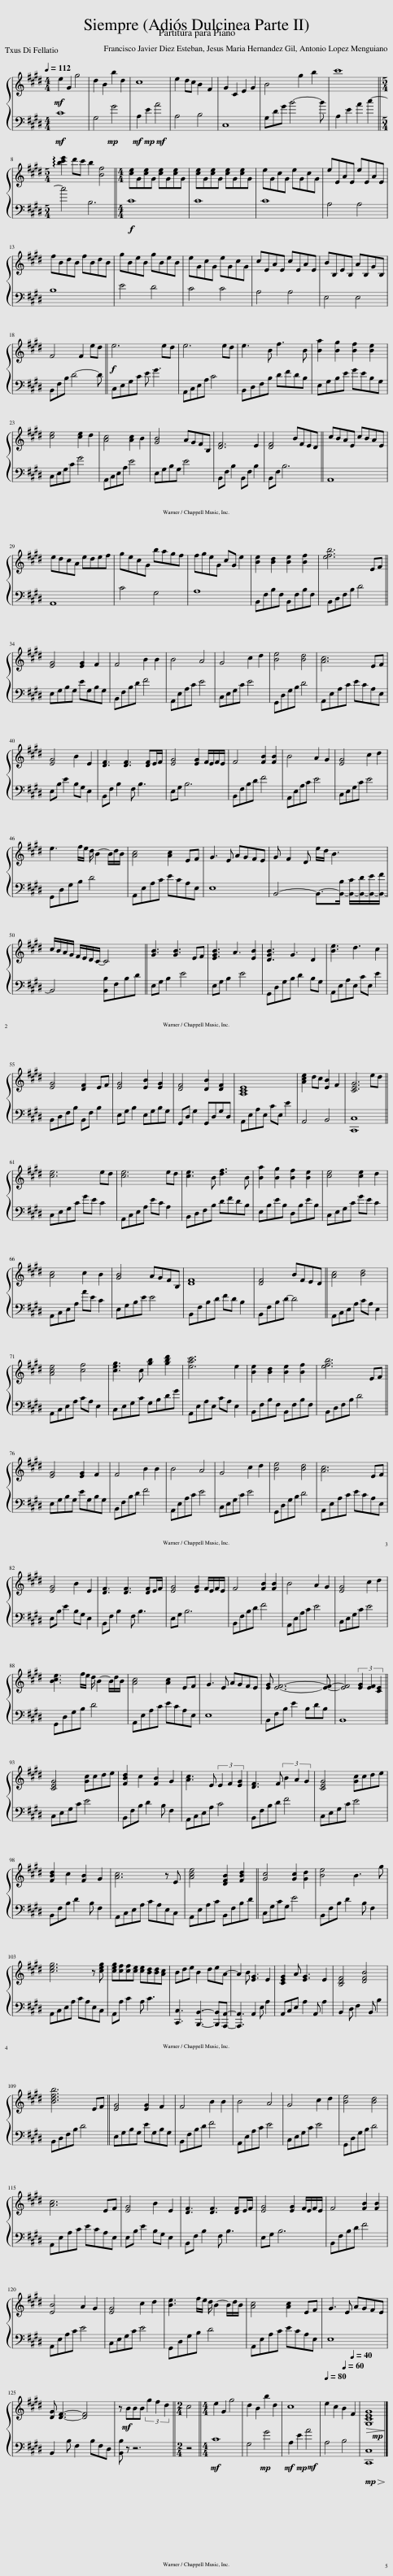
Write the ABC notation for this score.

X:1
%%score { 1 | 2 }
L:1/8
Q:1/4=112
M:4/4
I:linebreak $
K:E
V:1 treble
V:2 bass
V:1
!mf! e2 G2 g4 | d2 B2 b2 d2 | c8 | e2 dc B2 F2 | G2 C2 E2 G2 | %5
 B4 g2 b2 | c'8 ||$[M:5/4] !arpeggio![bc'e']2 d'c' b2 [Bf]4 ||[M:4/4] [ce]G[ce]G [ce]G[ce]G | [ce]G[ce]G [ce]G[ce]G | %10
 eGcG eGcG | eEAE eEAE |$ fBdB fBdB | gBeB gBeB | eGcG eGcG | %15
 cEAE cEAE | BB,EB, AB,GB, |$ F4 F2 ed ||!f! e6 ed | e6 ed | %20
 e3 B f3 B | [Ba]2 [Bg]2 [Bf]2 [Be]2 |$ [ce]4 [ce]2 d2 | [Ac]4 [Ac]2 B2 | [GB]4 AGFB, | %25
 [DF]6 E2 | [DF]4 BFED || cBAE cBAE |$ edcA edef | gecG bagf | %30
 fgeG cG e2 | [Be]2 [Bd]2 [Be]2 [Bf]2 | [efb]6 EF ||$ [EG]4 [EG]2 F2 | F4 B2 B2 | %35
 B4 A4 | G4 c2 d2 | [Be]4 [Bd]4 | [Ac]6 EF |$ [EG]4 B2 E2 | %40
 [DF]3 [DF]3 [DF]E/F/ | [EG]4 [EG]2 F/E/F/E/ | F4 [FB]2 [FB]2 | B4 A2 G2 | [EG]4 c2 d2 |$ %45
 e3 f/e/ d/ B2- B/d/B/ | [Ac]4 [Ac]2 EF | G3 E AGFE | G F2 D e/d/ B3 |$ c/B/A/G/ F/E/D/C/- C4 || %50
 [GB]3 [GB]3 EF | [EGB]3 A3 [EB]2 | [DGB]3 G3 D2 | [Be]3 d3 c2 |$ [EG]4 [DF]2 EF | %55
 [EG]4 [EB]2 [EG]2 | [DF]4 [DB]2 [DF]2 | [A,CE]8 | [Ace]2 dc [EB]2 F2 | [CEG]6 ed ||$ %60
 [ce]6 ed | [ce]6 ed | [ce]3 B [df]3 B | [Ba]2 [Bg]2 [Bf]2 [Be]2 | [ce]4 [ce]2 d2 |$ %65
 [Ac]4 c2 B2 | [GB]4 AGFB, | [DF]8 | [DF]4 BFED || [Ac]4 [Bd]4 |$ %70
 [Ace]4 [cf]4 | [ceg]3 c [gb]2 [gbd']2 | [eac']6 e2 | [Be]2 [Bd]2 [Be]2 [Bf]2 | [efb]6 EF ||$ %75
 [EG]4 [EG]2 F2 | F4 B2 B2 | B4 A4 | G4 c2 d2 | [Be]4 [Bd]4 | %80
 [Ac]6 EF |$ [EG]4 B2 E2 | [DF]3 [DF]3 [DF]E/F/ | [EG]4 [EG]2 F/E/F/E/ | F4 [FB]2 [FB]2 | %85
 B4 A2 G2 | [EG]4 c2 d2 |$ [Bce]3 f/e/ d/ B2- B/d/B/ | [Ac]4 [Ac]2 EF | G3 E AGFE | %90
 [EG] [EF]6- [EF]- | [EF]4 (3[EG]2 [EF]2 [CE]2 ||$ [CEG]4 [Gc]cde | [FBd]2 c2 [FB]2 G2 | [Ac]3 E (3E2 F2 [EG]2 | %95
 [DF]3 F (3B2 A2 G2 | [CEG]4 [Gc]cde |$ [FBd]2 c2 [FB]2 G2 | [Ac]6 z E | [Ace]4 [DFB]2 [FBd]2 || %100
 [Gc]4 [Gc]2 [Gd]2 | [Be]4 B3 g |$ [ceg]6 z [ceg] | [ceg][cf][cf][ce] [ce][Bd][Bd][Ac] | Bde B2 deA- | %105
 A2 B [EG]3 E2 | [CEG]2 A [EG]3 E2 | [B,DF]4 [DFB]4 |$ [Bdfb]6 EF || [EG]4 [EG]2 F2 | %110
 F4 B2 B2 | B4 A4 | G4 c2 d2 | [Be]4 [Bd]4 |$ [Ac]6 EF | %115
 [EG]4 B2 E2 | [DF]3 [DF]3 [DF]E/F/ | [EG]4 [EG]2 F/E/F/E/ | F4 [FB]2 [FB]2 |$ [EB]4 A2 G2 | %120
 [EG]4 c2 d2 | [Be]3 f/e/ d/ B2- B/d/B/ | [Ac]4 [Ac]2 EF | G3 E AGFE |$ [DG] [DF]3- [DF]4 | %125
 z!mf! BBB (3g2 f2 d2 ||[M:2/4] c4 ||[M:4/4] e2 G2 g4 | d2 B2 b2 d2 | c8 | %130
[Q:1/4=80] e2 c2[Q:1/4=60] B2[Q:1/4=40] F2 |!>(! [G,CEG]8!>)! |] %132
V:2
!mf! C8 | G,4!mp! G4 |!mf! A,2!mp! E2!mf! A4 | A,4 B,4 | C,8 | %5
 G,DG B4- B | A,2 E2 A2 c2- ||$[M:5/4] c4 B,6 ||[M:4/4]!f! C8 | C8 | %10
 C8 | A,4 A,4 |$ B,8 | E4 D4 | C4 C4 | %15
 A,4 A,4 | E,4 E,4 |$ B,,F,B, D4- D || C,E,G,C E G3 | A,,C,E,A, C4 | %20
 B,,D,F,B, DFDB, | E,G,B,E GEB,G, |$ C,E,G,C G4 | A,,C,E,A, E4 | E,G,B,G, E4 | %25
 B,,F, B,2 B,,F, B,2 | B,,F, B,6 || A,,8 |$ A,,8 | C4 G,4 | %30
 A,8 | B,,F,B,F, B,,F,B,F, | B,,D,F,B, D4 ||$ E,G,B,G, EG,B,G, | B,,F,B,D F4 | %35
 A,,E,A,C E4 | C,E,G,C E4 | G,,D,G,B, D4 | A,,E,A,C ECA,E, |$ E,B, E2 B,G, E,2 | %40
 B,,F, B,2 F, B,3 | E,G, B,6 | B,,F,B,D F4 | A,,E,A,C E4 | C,E,G,C E4 |$ %45
 G,,D,G,B, D4 | A,,E,A,C ECA,E, | E,8 | B,,4- B,,->[B,,-B,] [B,,-C]/[B,,-D]/[B,,-E]/[B,,-F]/ |$ B,,4 [B,,B,]F,B,D || %50
 E,G, B,2 E4 | E,G, B,2 E4 | G,,D,G,B, D2 B,G, | A,,E,A,E, CE, E2 |$ B,,D,F,B, B,,F, B,2 | %55
 E,G, B,2 E,G,B,G, | G,,D, G,2 G,,D,G,D, | A,,E,A,E, CE, E2 | A,,4 B,,4 | [C,,C,]8 ||$ %60
 C,E,G,C GE C2 | A,,C,E,A, EC A,2 | B,,D,F,B, DFDB, | E,B,EB, D,B,EB, | C,E,G,C GE C2 |$ %65
 A,,C,E,A, AE C2 | E,G,B,E E4 | B,,F,B,D FD B,2 | B,,F,B,D- D4 || A,,C,E,A, CA, E,2 |$ %70
 A,,C,E,A, CA, E,2 | C,E,G,C G,B,DG | A,,E,A,E, CA, E,2 | B,,F,B,F, B,,F,B,F, | B,,D,F,B, D4 ||$ %75
 E,G,B,G, EG,B,G, | B,,F,B,D F4 | A,,E,A,C E4 | C,E,G,C E4 | G,,D,G,B, D4 | %80
 A,,E,A,C ECA,E, |$ E,B, E2 B,G, E,2 | B,,F, B,2 F, B,3 | E,G, B,6 | B,,F,B,D F4 | %85
 A,,E,A,C E4 | C,E,G,C E4 |$ G,,D,G,B, D4 | A,,E,A,C ECA,E, | E,8 | %90
 B,,F,B, E2 B,DB, | B,,8 ||$ C,E,G,C E4 | B,,F,B, D2 B, F,2 | A,,C,E,A, C4 | %95
 B,,F,B,D F4 | C,E,G,C E4 |$ B,,F,B, D2 B, F,2 | A,,C,E,A, CA,E,C, | A,,E,A,C B,,F,B,D || %100
 C,G,CG, E4 | B,,F,B, D2 B, F,2 |$ A,,C,E,A, CA,E,C, | A,,A, C2 A, C3 | [C,,C,]3 [B,,,B,,]3- [B,,,B,,][A,,,A,,]- | %105
 [A,,,A,,]3 A,,2 E, A,2 | A,,C,E, A,2 A,, A,2 | B,,2 D, F,2 B,, B,2 |$ B,,D,F,B, D4 || E,G,B,G, EG,B,G, | %110
 B,,F,B,D F4 | A,,E,A,C E4 | C,E,G,C E4 | G,,D,G,B, D4 |$ A,,E,A,C ECA,E, | %115
 E,B, E2 B,G, E,2 | B,,F, B,2 F, B,3 | E,G, B,6 | B,,F,B,D F4 |$ A,,E,A,C E4 | %120
 C,E,G,C E4 | G,,D,G,B, D4 | A,,E,A,C ECA,E, | E,8 |$ B,,2 B, F,2 B,F,D, | %125
 [B,,B,] z z6 ||[M:2/4] z4 ||[M:4/4]!mf! C8 | G,4!mp! G4 |!mf! A,2!mp! E2!mf! A4 | %130
 A,4 B,4 |!mp!!mp!!>(! [C,,C,]8!>)! |] %132
